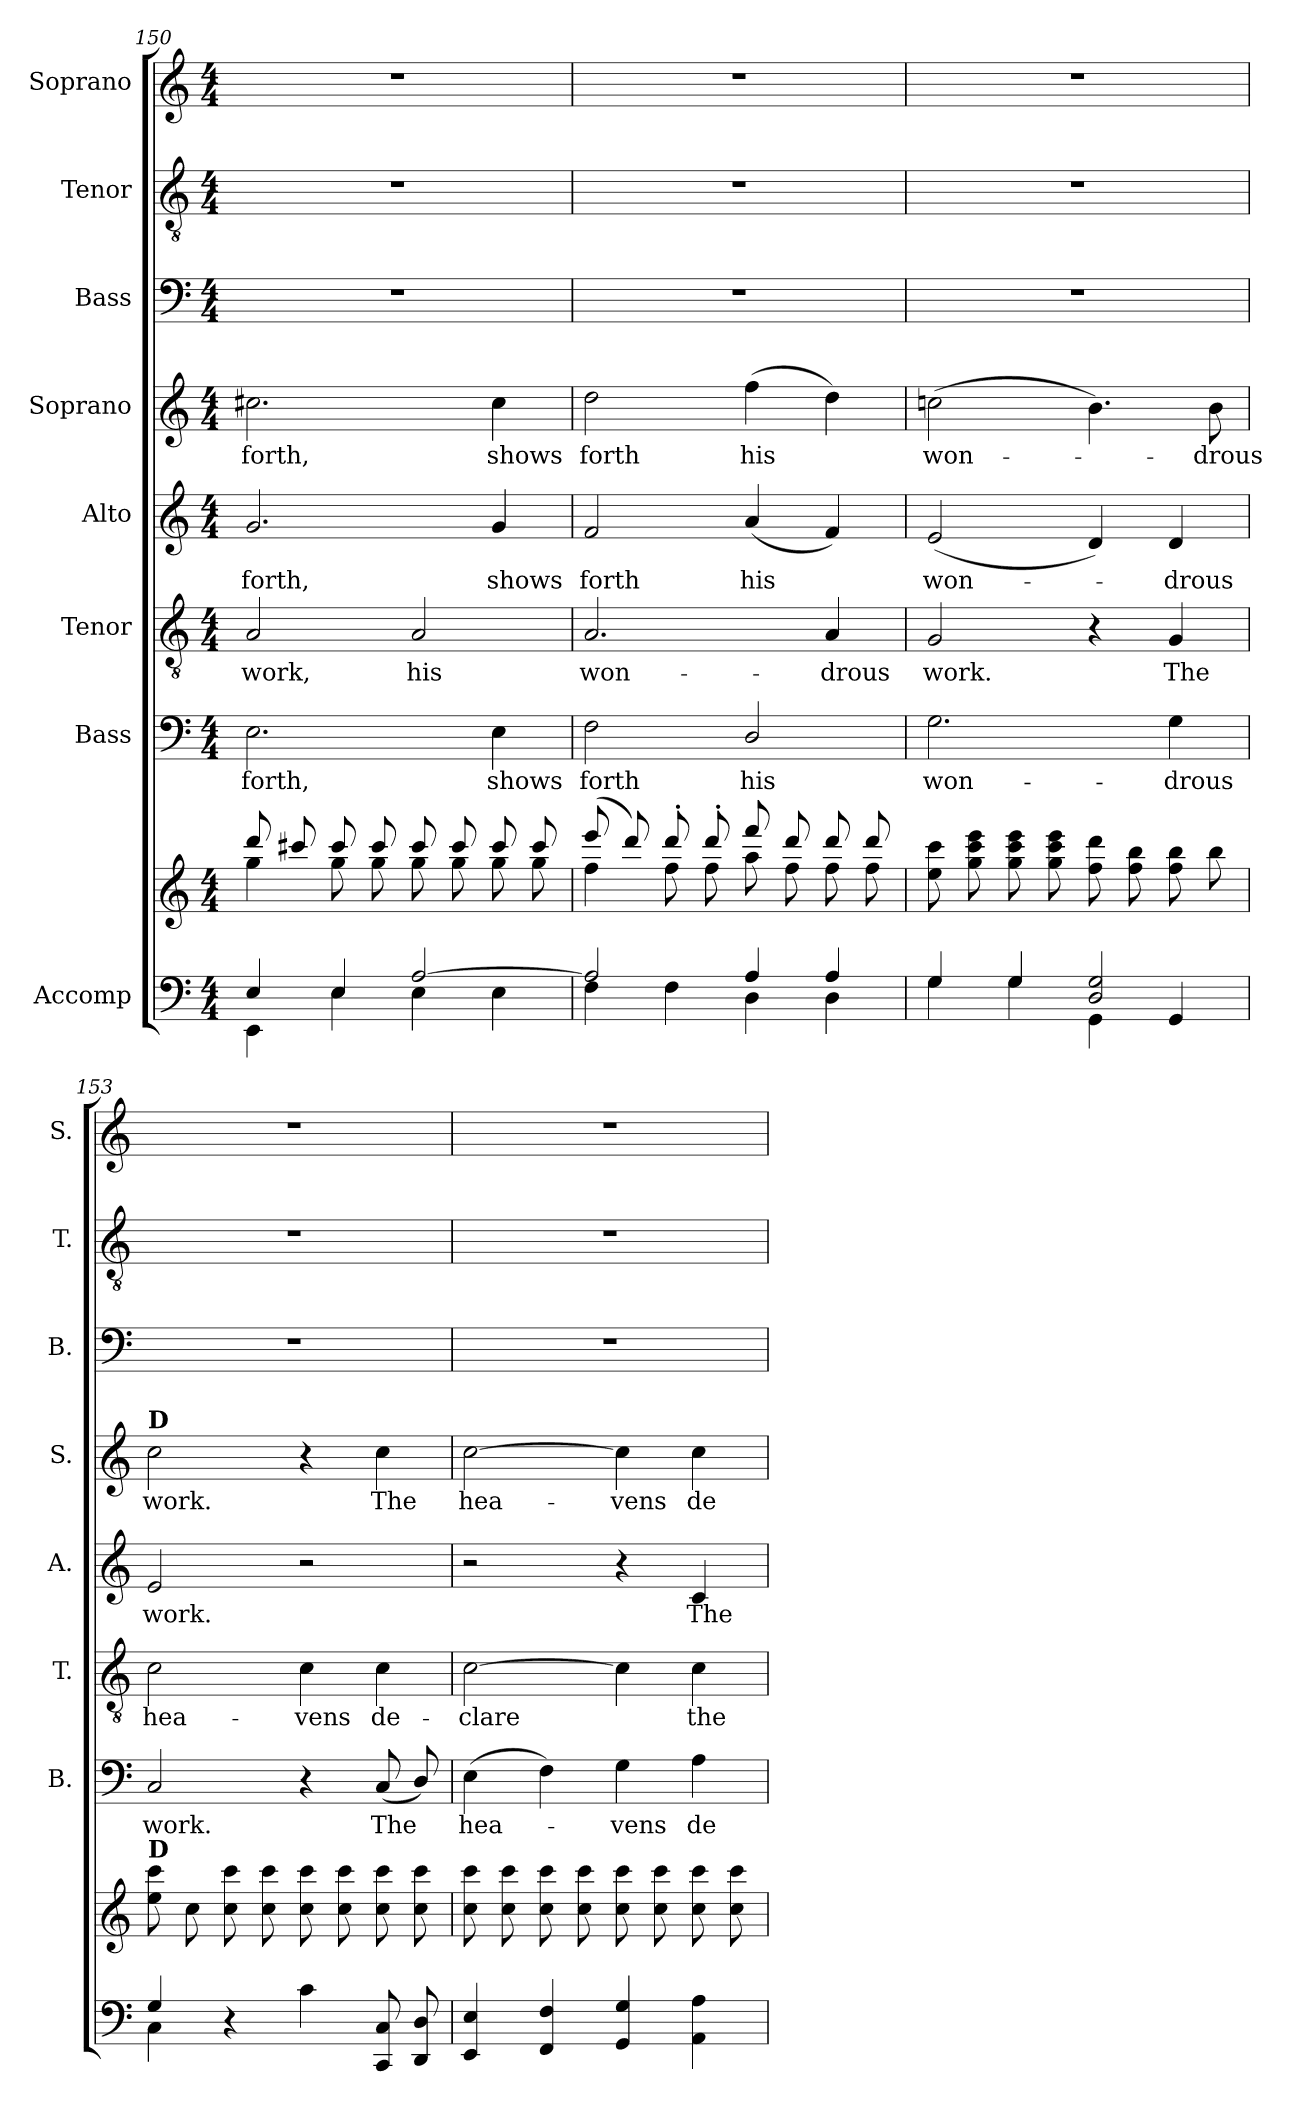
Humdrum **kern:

**kern	**kern	**kern	**text	**kern	**text	**kern	**text	**kern	**text	**kern	**kern	**kern
*part8	*part8	*part7	*part7	*part6	*part6	*part5	*part5	*part4	*part4	*part3	*part2	*part1
*staff9	*staff8	*staff7	*staff7	*staff6	*staff6	*staff5	*staff5	*staff4	*staff4	*staff3	*staff2	*staff1
*I"Accomp	*	*I"Bass	*	*I"Tenor	*	*I"Alto	*	*I"Soprano	*	*I"Bass	*I"Tenor	*I"Soprano
*	*	*I'B.	*	*I'T.	*	*I'A.	*	*I'S.	*	*I'B.	*I'T.	*I'S.
*clefF4	*clefG2	*clefF4	*	*clefGv2	*	*clefG2	*	*clefG2	*	*clefF4	*clefGv2	*clefG2
*	*	*	*	*ITrd7c12	*	*	*	*	*	*	*ITrd7c12	*
*k[]	*k[]	*k[]	*	*k[]	*	*k[]	*	*k[]	*	*k[]	*k[]	*k[]
*C:	*C:	*C:	*	*C:	*	*C:	*	*C:	*	*C:	*C:	*C:
*M4/4	*M4/4	*M4/4	*	*M4/4	*	*M4/4	*	*M4/4	*	*M4/4	*M4/4	*M4/4
=150	=150	=150	=150	=150	=150	=150	=150	=150	=150	=150	=150	=150
*^	*^	*	*	*	*	*	*	*	*	*	*	*
!	!	!	!	!	!LO:LY:b:color=#000000	!	!	!	!	!	!	!	!	!
!	!	!	!	!	!	!	!LO:LY:b:color=#000000	!	!	!	!	!	!	!
!	!	!	!	!	!	!	!	!	!LO:LY:b:color=#000000	!	!	!	!	!
!	!	!	!	!	!	!	!	!	!	!	!LO:LY:b:color=#000000	!	!	!
4Ei/	4EEi\	8dddi/	4ggi\	2.Ei\	forth,	2AAi/	work,	2.gi/	forth,	2.cc#Xi\	forth,	1r	1r	1r
.	.	8ccc#Xi/	.	.	.	.	.	.	.	.	.	.	.	.
4Ei/	4Ei\	8ccc#i/	8ggi\	.	.	.	.	.	.	.	.	.	.	.
.	.	8ccc#i/	8ggi\	.	.	.	.	.	.	.	.	.	.	.
!	!	!	!	!	!	!	!LO:LY:b:color=#000000	!	!	!	!	!	!	!
[2Ai/	4Ei\	8ccc#i/	8ggi\	.	.	2AAi/	his	.	.	.	.	.	.	.
.	.	8ccc#i/	8ggi\	.	.	.	.	.	.	.	.	.	.	.
!	!	!	!	!	!LO:LY:b:color=#000000	!	!	!	!	!	!	!	!	!
!	!	!	!	!	!	!	!	!	!LO:LY:b:color=#000000	!	!	!	!	!
!	!	!	!	!	!	!	!	!	!	!	!LO:LY:b:color=#000000	!	!	!
.	4Ei\	8ccc#i/	8ggi\	4Ei\	shows	.	.	4gi/	shows	4cc#i\	shows	.	.	.
.	.	8ccc#i/	8ggi\	.	.	.	.	.	.	.	.	.	.	.
=151	=151	=151	=151	=151	=151	=151	=151	=151	=151	=151	=151	=151	=151	=151
!	!	!	!	!	!LO:LY:b:color=#000000	!	!	!	!	!	!	!	!	!
!	!	!	!	!	!	!	!LO:LY:b:color=#000000	!	!	!	!	!	!	!
!	!	!	!	!	!	!	!	!	!LO:LY:b:color=#000000	!	!	!	!	!
!	!	!	!	!	!	!	!	!	!	!	!LO:LY:b:color=#000000	!	!	!
2Ai/]	4Fi\	(8eeei/	4ffi\	2Fi\	forth	2.AAi/	won-	2fi/	forth	2ddi\	forth	1r	1r	1r
.	.	8dddi/)	.	.	.	.	.	.	.	.	.	.	.	.
.	4Fi\	8ddd'i/	8ffi\	.	.	.	.	.	.	.	.	.	.	.
.	.	8ddd'i/	8ffi\	.	.	.	.	.	.	.	.	.	.	.
!	!	!	!	!	!LO:LY:b:color=#000000	!	!	!	!	!	!	!	!	!
!	!	!	!	!	!	!	!	!	!LO:LY:b:color=#000000	!	!	!	!	!
!	!	!	!	!	!	!	!	!	!	!	!LO:LY:b:color=#000000	!	!	!
4Ai/	4Di\	8fffi/	8aai\	2Di/	his	.	.	(4ai/	his	(4ffi\	his	.	.	.
.	.	8dddi/	8ffi\	.	.	.	.	.	.	.	.	.	.	.
!	!	!	!	!	!	!	!LO:LY:b:color=#000000	!	!	!	!	!	!	!
4Ai/	4Di\	8dddi/	8ffi\	.	.	4AAi/	-drous	4fi/)	.	4ddi\)	.	.	.	.
.	.	8dddi/	8ffi\	.	.	.	.	.	.	.	.	.	.	.
*	*	*v	*v	*	*	*	*	*	*	*	*	*	*	*
=152	=152	=152	=152	=152	=152	=152	=152	=152	=152	=152	=152	=152	=152
*	*	*^	*	*	*	*	*	*	*	*	*	*	*
!	!	!	!	!	!LO:LY:b:color=#000000	!	!	!	!	!	!	!	!	!
*	*	*v	*v	*	*	*	*	*	*	*	*	*	*	*
*	*	*^	*	*	*	*	*	*	*	*	*	*	*
!	!	!	!	!	!	!	!LO:LY:b:color=#000000	!	!	!	!	!	!	!
*	*	*v	*v	*	*	*	*	*	*	*	*	*	*	*
*	*	*^	*	*	*	*	*	*	*	*	*	*	*
!	!	!	!	!	!	!	!	!	!LO:LY:b:color=#000000	!	!	!	!	!
*	*	*v	*v	*	*	*	*	*	*	*	*	*	*	*
*	*	*^	*	*	*	*	*	*	*	*	*	*	*
!	!	!	!	!	!	!	!	!	!	!	!LO:LY:b:color=#000000	!	!	!
*	*	*v	*v	*	*	*	*	*	*	*	*	*	*	*
4Gi/	4Gi\	8eei\ 8ccci	2.Gi\	won-	2GGi/	work.	(2ei/	won-	(2ccni\	won-	1r	1r	1r
.	.	8ggi\ 8ccci 8eeei	.	.	.	.	.	.	.	.	.	.	.
4Gi/	4Gi\	8ggi\ 8ccci 8eeei	.	.	.	.	.	.	.	.	.	.	.
.	.	8ggi\ 8ccci 8eeei	.	.	.	.	.	.	.	.	.	.	.
2Di/ 2Gi	4GGi\	8ffi\ 8dddi	.	.	4r	.	4di/)	.	4.bi\)	.	.	.	.
.	.	8ffi\ 8bbi	.	.	.	.	.	.	.	.	.	.	.
!	!	!	!	!LO:LY:b:color=#000000	!	!	!	!	!	!	!	!	!
!	!	!	!	!	!	!LO:LY:b:color=#000000	!	!	!	!	!	!	!
!	!	!	!	!	!	!	!	!LO:LY:b:color=#000000	!	!	!	!	!
.	4GGi/	8ffi\ 8bbi	4Gi\	-drous	4GGi/	The	4di/	-drous	.	.	.	.	.
!	!	!	!	!	!	!	!	!	!	!LO:LY:b:color=#000000	!	!	!
.	.	8bbi\	.	.	.	.	.	.	8bi\	-drous	.	.	.
!!LO:LB:g=z
=153	=153	=153	=153	=153	=153	=153	=153	=153	=153	=153	=153	=153	=153
!	!	!	!	!LO:LY:b:color=#000000	!	!	!	!	!	!	!	!	!
!	!	!	!	!	!	!LO:LY:b:color=#000000	!	!	!	!	!	!	!
!	!	!	!	!	!	!	!	!LO:LY:b:color=#000000	!	!	!	!	!
!	!	!	!	!	!	!	!	!	!LO:TX:a:B:t=D	!	!	!	!
!	!	!LO:TX:a:B:t=D	!	!	!	!	!	!	!	!	!	!	!
!	!	!	!	!	!	!	!	!	!	!LO:LY:b:color=#000000	!	!	!
4Gi/	4Ci\	8eei\ 8ccci	2Ci/	work.	2Ci\	hea-	2ei/	work.	2cci\	work.	1r	1r	1r
.	.	8cci\	.	.	.	.	.	.	.	.	.	.	.
4r	4ryy	8cci\ 8ccci	.	.	.	.	.	.	.	.	.	.	.
.	.	8cci\ 8ccci	.	.	.	.	.	.	.	.	.	.	.
!	!	!	!	!	!	!LO:LY:b:color=#000000	!	!	!	!	!	!	!
4ci\	2ryy	8cci\ 8ccci	4r	.	4Ci\	-vens	2r	.	4r	.	.	.	.
.	.	8cci\ 8ccci	.	.	.	.	.	.	.	.	.	.	.
!	!	!	!	!LO:LY:b:color=#000000	!	!	!	!	!	!	!	!	!
!	!	!	!	!	!	!LO:LY:b:color=#000000	!	!	!	!	!	!	!
!	!	!	!	!	!	!	!	!	!	!LO:LY:b:color=#000000	!	!	!
8CCi/ 8Ci	.	8cci\ 8ccci	(8Ci/	The	4Ci\	de-	.	.	4cci\	The	.	.	.
8DDi/ 8Di	.	8cci\ 8ccci	8Di/)	.	.	.	.	.	.	.	.	.	.
*v	*v	*	*	*	*	*	*	*	*	*	*	*	*
=154	=154	=154	=154	=154	=154	=154	=154	=154	=154	=154	=154	=154
!	!	!	!LO:LY:b:color=#000000	!	!	!	!	!	!	!	!	!
!	!	!	!	!	!LO:LY:b:color=#000000	!	!	!	!	!	!	!
!	!	!	!	!	!	!	!	!	!LO:LY:b:color=#000000	!	!	!
4EEi/ 4Ei	8cci\ 8ccci	(4Ei\	hea-	[2Ci\	-clare	2r	.	[2cci\	hea-	1r	1r	1r
.	8cci\ 8ccci	.	.	.	.	.	.	.	.	.	.	.
4FFi/ 4Fi	8cci\ 8ccci	4Fi\)	.	.	.	.	.	.	.	.	.	.
.	8cci\ 8ccci	.	.	.	.	.	.	.	.	.	.	.
!	!	!	!LO:LY:b:color=#000000	!	!	!	!	!	!	!	!	!
!	!	!	!	!	!	!	!	!	!LO:LY:b:color=#000000	!	!	!
4GGi/ 4Gi	8cci\ 8ccci	4Gi\	-vens	4Ci\]	.	4r	.	4cci\]	-vens	.	.	.
.	8cci\ 8ccci	.	.	.	.	.	.	.	.	.	.	.
!	!	!	!LO:LY:b:color=#000000	!	!	!	!	!	!	!	!	!
!	!	!	!	!	!LO:LY:b:color=#000000	!	!	!	!	!	!	!
!	!	!	!	!	!	!	!LO:LY:b:color=#000000	!	!	!	!	!
!	!	!	!	!	!	!	!	!	!LO:LY:b:color=#000000	!	!	!
4AAi\ 4Ai	8cci\ 8ccci	4Ai\	de-	4Ci\	the	4ci/	The	4cci\	de-	.	.	.
.	8cci\ 8ccci	.	.	.	.	.	.	.	.	.	.	.
=	=	=	=	=	=	=	=	=	=	=	=	=
*-	*-	*-	*-	*-	*-	*-	*-	*-	*-	*-	*-	*-
